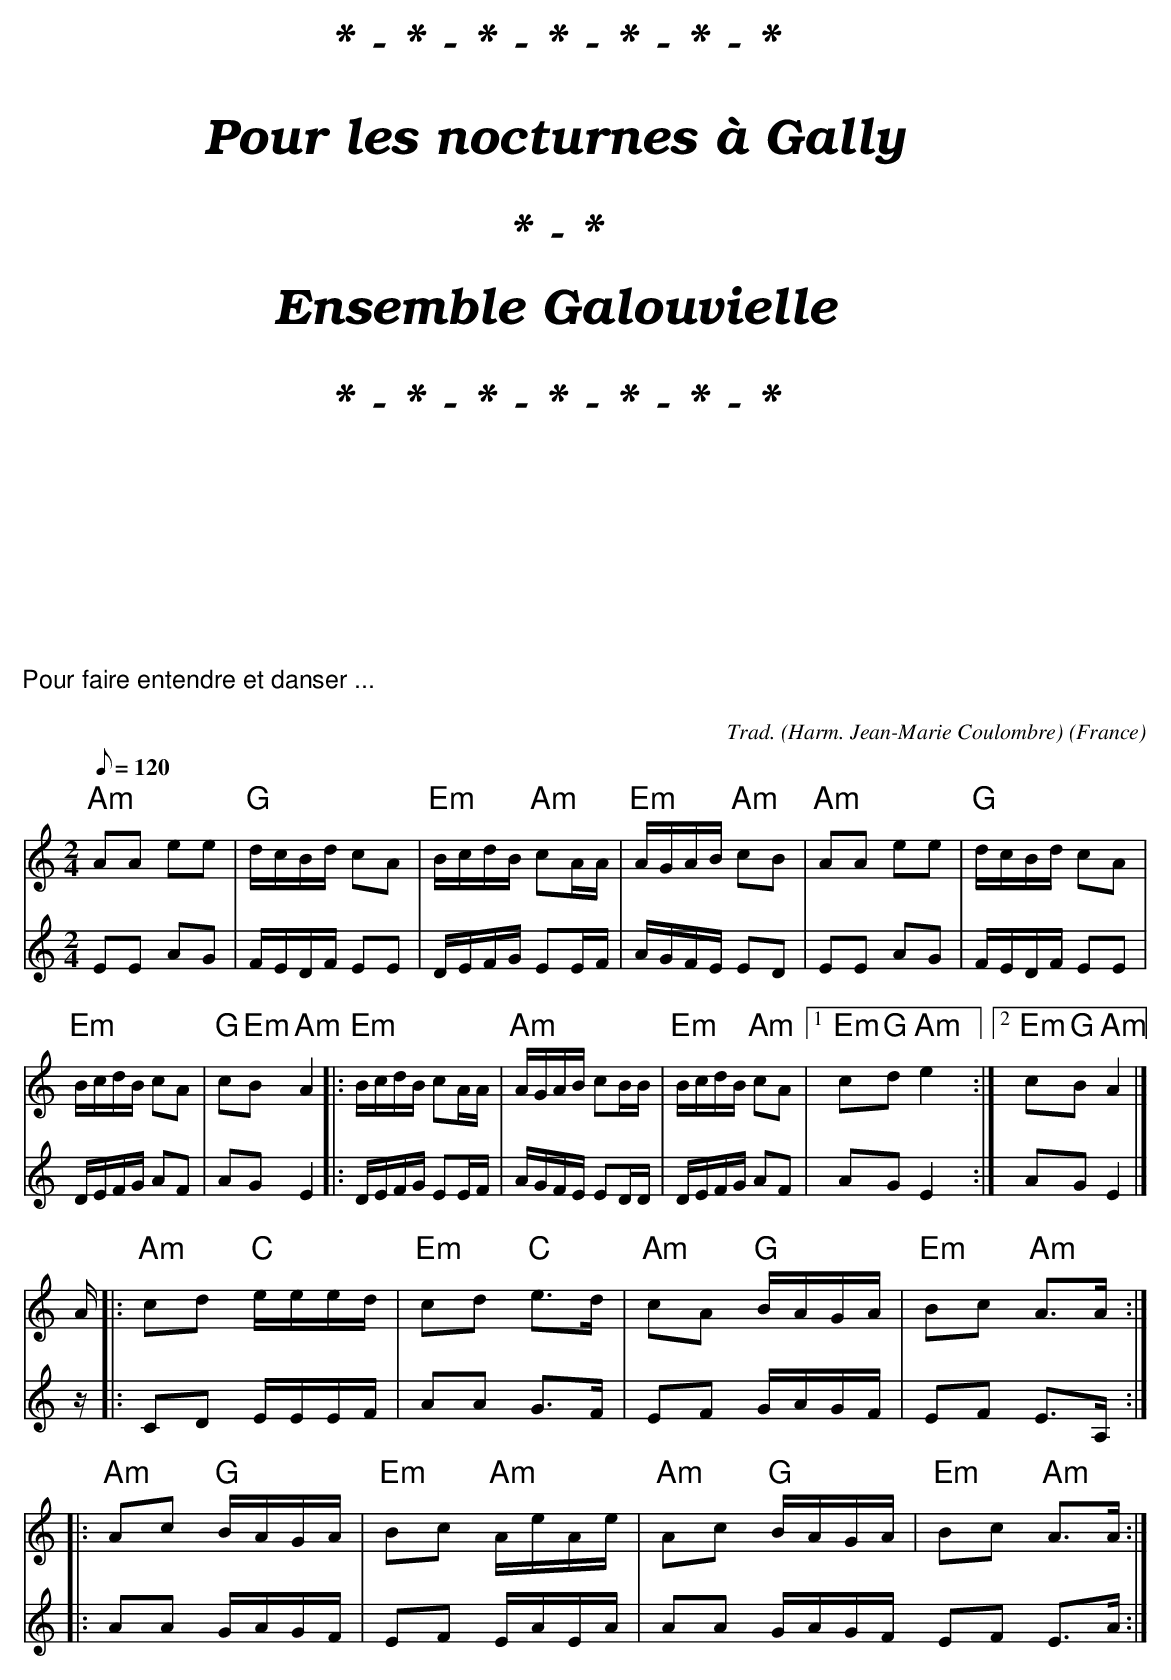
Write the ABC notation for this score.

X:1
T:AnDro Kouerienn
C:Trad. (Harm. Jean-Marie Coulombre)
O:France
M:2/4
Q:1/8=120
K:Am
V:1
"Am"A2A2 e2e2 | "G"dcBd  c2A2 | "Em"BcdB "Am"c2AA | "Em"AGAB "Am"c2B2 | "Am"A2A2 e2e2 | "G"dcBd c2A2 |
"Em"BcdB c2A2 | "G"c2"Em"B2"Am"A4 |: "Em"BcdB c2AA | "Am"AGAB c2BB | "Em"BcdB "Am"c2A2 |1 "Em"c2"G"d2"Am"e4 :|2 "Em"c2"G"B2"Am"A4 |]
V:2 octave=-1
e2e2 a2g2 | fedf e2e2 | defg e2ef | agfe e2d2 | e2e2 a2g2 | fedf e2e2 |
defg a2f2 | a2g2e4 |: defg e2ef | agfe e2dd | defg a2f2 |1 a2g2e4 :|2 a2g2e4 |]
V:1
A |: "Am"c2d2 "C"eeed | "Em"c2d2 "C"e3d | "Am"c2A2 "G"BAGA | "Em"B2c2 "Am"A3A ::
"Am"A2c2 "G"BAGA | "Em"B2c2 "Am"AeAe | "Am"A2c2 "G"BAGA | "Em"B2c2 "Am"A3A :|
V:2
z |: c2d2 eeef | a2a2 g3f | e2f2 gagf | e2f2 e3A ::
a2a2 gagf | e2f2 eaea | a2a2 gagf e2f2 e3a :|
